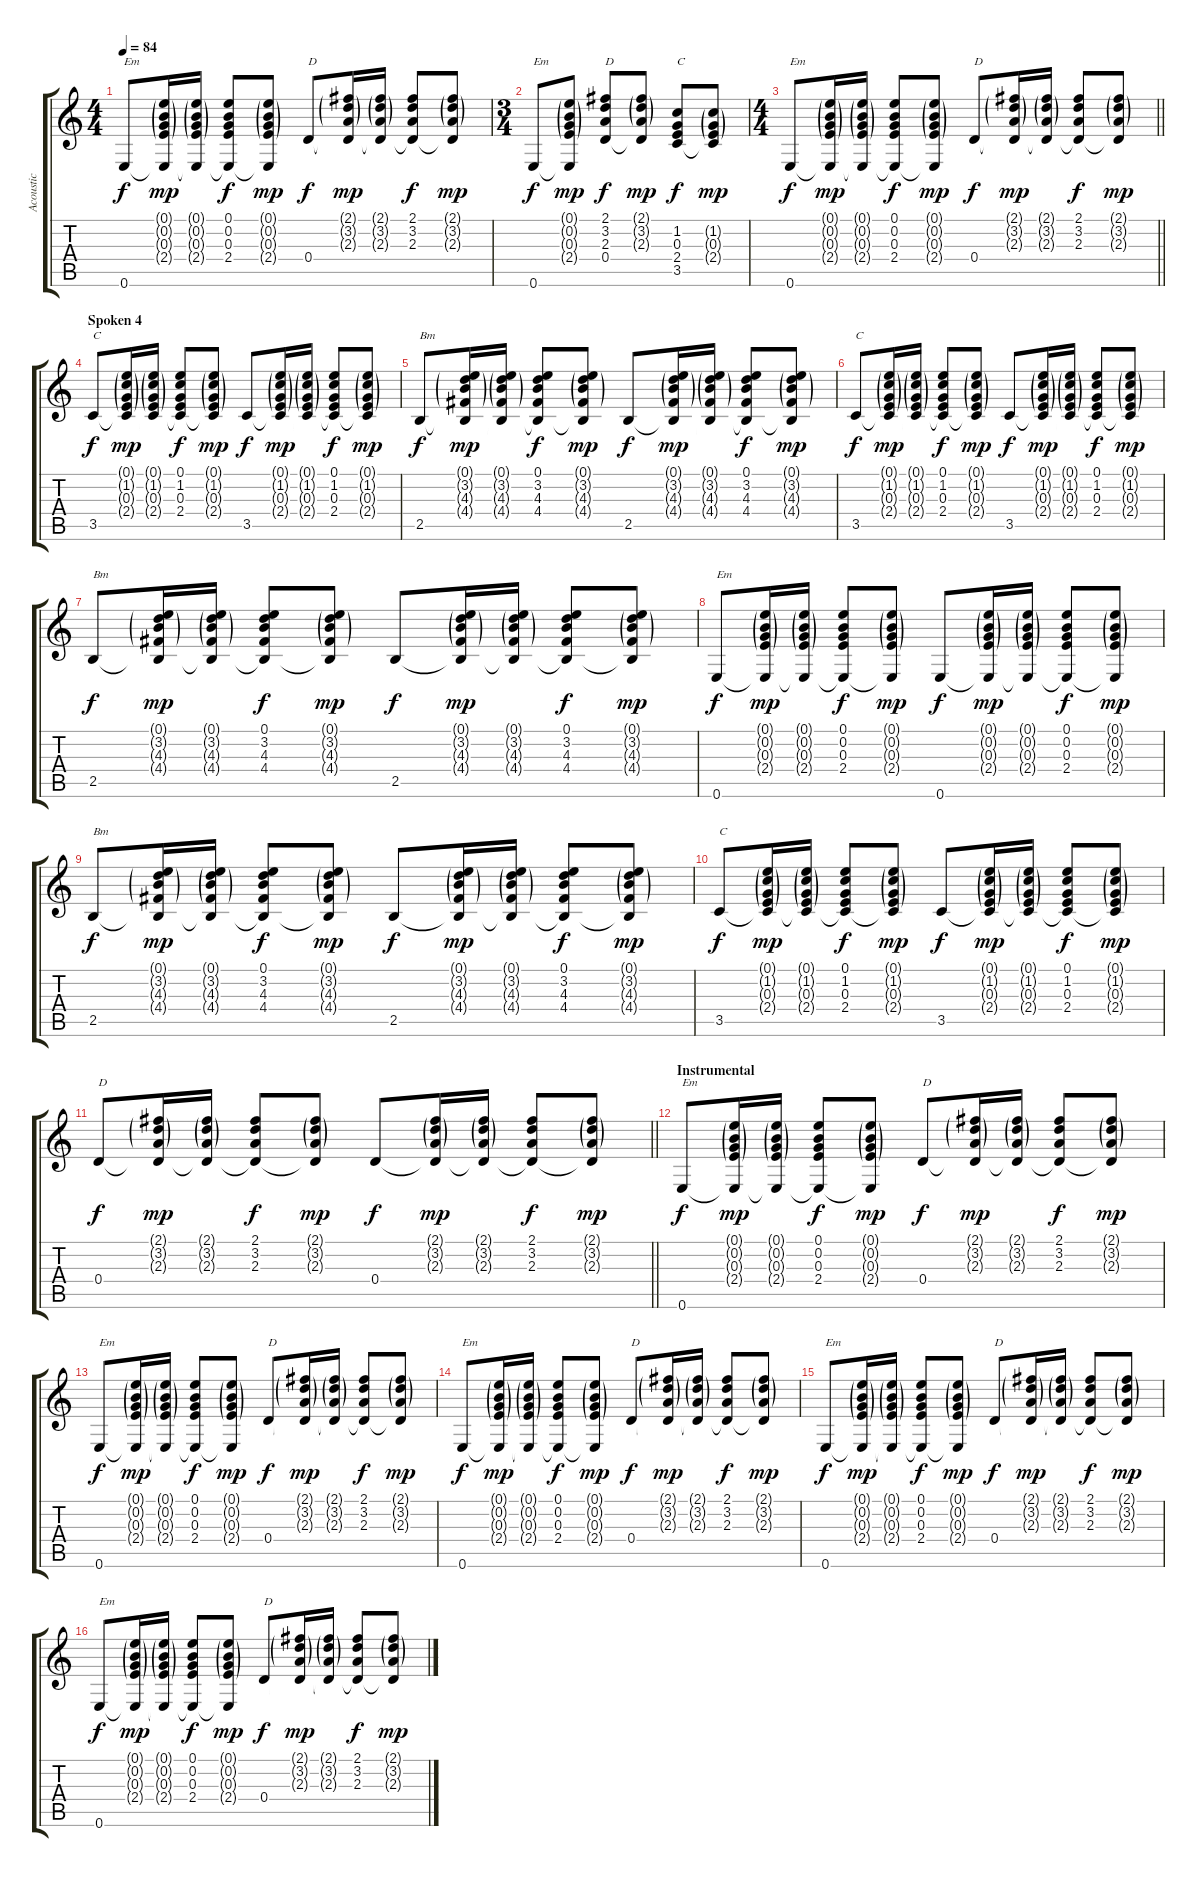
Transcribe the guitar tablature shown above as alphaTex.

\track ("Acoustic" "Acoustic") {instrument acousticguitarsteel}
\staff {score tabs}
\tuning (E4 B3 G3 D3 A2 E2) {hide}
\ts (4 4)
\tempo 84
\clef g2
\ks c
0.6.8{txt "Em" dy f} (0.1{g} 0.2{g} 0.3{g} 2.4{g} 0.6{t}).16{dy mp} (0.1{g} 0.2{g} 0.3{g} 2.4{g} 0.6{t}).16 (0.1 0.2 0.3 2.4 0.6{t}).8{dy f} (0.1{g} 0.2{g} 0.3{g} 2.4{g} 0.6{t}).8{dy mp} 0.4.8{txt "D" dy f} (2.1{g} 3.2{g} 2.3{g} 0.4{t}).16{dy mp} (2.1{g} 3.2{g} 2.3{g} 0.4{t}).16 (2.1 3.2 2.3 0.4{t}).8{dy f} (2.1{g} 3.2{g} 2.3{g} 0.4{t}).8{dy mp} |
\ts (3 4)
0.6.8{txt "Em" dy f} (0.1{g} 0.2{g} 0.3{g} 2.4{g} 0.6{t}).8{dy mp} (2.1 3.2 2.3 0.4).8{txt "D" dy f} (2.1{g} 3.2{g} 2.3{g} 0.4{t}).8{dy mp} (1.2 0.3 2.4 3.5).8{txt "C" dy f} (1.2{g} 0.3{g} 2.4{g} 3.5{t}).8{dy mp} |
\ts (4 4)
\barLineRight lightlight
0.6.8{txt "Em" dy f} (0.1{g} 0.2{g} 0.3{g} 2.4{g} 0.6{t}).16{dy mp} (0.1{g} 0.2{g} 0.3{g} 2.4{g} 0.6{t}).16 (0.1 0.2 0.3 2.4 0.6{t}).8{dy f} (0.1{g} 0.2{g} 0.3{g} 2.4{g} 0.6{t}).8{dy mp} 0.4.8{txt "D" dy f} (2.1{g} 3.2{g} 2.3{g} 0.4{t}).16{dy mp} (2.1{g} 3.2{g} 2.3{g} 0.4{t}).16 (2.1 3.2 2.3 0.4{t}).8{dy f} (2.1{g} 3.2{g} 2.3{g} 0.4{t}).8{dy mp} |
\section ("" "Spoken 4")
3.5.8{txt "C" dy f} (0.1{g} 1.2{g} 0.3{g} 2.4{g} 3.5{t}).16{dy mp} (0.1{g} 1.2{g} 0.3{g} 2.4{g} 3.5{t}).16 (0.1 1.2 0.3 2.4 3.5{t}).8{dy f} (0.1{g} 1.2{g} 0.3{g} 2.4{g} 3.5{t}).8{dy mp} 3.5.8{dy f} (0.1{g} 1.2{g} 0.3{g} 2.4{g} 3.5{t}).16{dy mp} (0.1{g} 1.2{g} 0.3{g} 2.4{g} 3.5{t}).16 (0.1 1.2 0.3 2.4 3.5{t}).8{dy f} (0.1{g} 1.2{g} 0.3{g} 2.4{g} 3.5{t}).8{dy mp} |
2.5.8{txt "Bm" dy f} (0.1{g} 3.2{g} 4.3{g} 4.4{g} 2.5{t}).16{dy mp} (0.1{g} 3.2{g} 4.3{g} 4.4{g} 2.5{t}).16 (0.1 3.2 4.3 4.4 2.5{t}).8{dy f} (0.1{g} 3.2{g} 4.3{g} 4.4{g} 2.5{t}).8{dy mp} 2.5.8{dy f} (0.1{g} 3.2{g} 4.3{g} 4.4{g} 2.5{t}).16{dy mp} (0.1{g} 3.2{g} 4.3{g} 4.4{g} 2.5{t}).16 (0.1 3.2 4.3 4.4 2.5{t}).8{dy f} (0.1{g} 3.2{g} 4.3{g} 4.4{g} 2.5{t}).8{dy mp} |
3.5.8{txt "C" dy f} (0.1{g} 1.2{g} 0.3{g} 2.4{g} 3.5{t}).16{dy mp} (0.1{g} 1.2{g} 0.3{g} 2.4{g} 3.5{t}).16 (0.1 1.2 0.3 2.4 3.5{t}).8{dy f} (0.1{g} 1.2{g} 0.3{g} 2.4{g} 3.5{t}).8{dy mp} 3.5.8{dy f} (0.1{g} 1.2{g} 0.3{g} 2.4{g} 3.5{t}).16{dy mp} (0.1{g} 1.2{g} 0.3{g} 2.4{g} 3.5{t}).16 (0.1 1.2 0.3 2.4 3.5{t}).8{dy f} (0.1{g} 1.2{g} 0.3{g} 2.4{g} 3.5{t}).8{dy mp} |
2.5.8{txt "Bm" dy f} (0.1{g} 3.2{g} 4.3{g} 4.4{g} 2.5{t}).16{dy mp} (0.1{g} 3.2{g} 4.3{g} 4.4{g} 2.5{t}).16 (0.1 3.2 4.3 4.4 2.5{t}).8{dy f} (0.1{g} 3.2{g} 4.3{g} 4.4{g} 2.5{t}).8{dy mp} 2.5.8{dy f} (0.1{g} 3.2{g} 4.3{g} 4.4{g} 2.5{t}).16{dy mp} (0.1{g} 3.2{g} 4.3{g} 4.4{g} 2.5{t}).16 (0.1 3.2 4.3 4.4 2.5{t}).8{dy f} (0.1{g} 3.2{g} 4.3{g} 4.4{g} 2.5{t}).8{dy mp} |
0.6.8{txt "Em" dy f} (0.1{g} 0.2{g} 0.3{g} 2.4{g} 0.6{t}).16{dy mp} (0.1{g} 0.2{g} 0.3{g} 2.4{g} 0.6{t}).16 (0.1 0.2 0.3 2.4 0.6{t}).8{dy f} (0.1{g} 0.2{g} 0.3{g} 2.4{g} 0.6{t}).8{dy mp} 0.6.8{dy f} (0.1{g} 0.2{g} 0.3{g} 2.4{g} 0.6{t}).16{dy mp} (0.1{g} 0.2{g} 0.3{g} 2.4{g} 0.6{t}).16 (0.1 0.2 0.3 2.4 0.6{t}).8{dy f} (0.1{g} 0.2{g} 0.3{g} 2.4{g} 0.6{t}).8{dy mp} |
2.5.8{txt "Bm" dy f} (0.1{g} 3.2{g} 4.3{g} 4.4{g} 2.5{t}).16{dy mp} (0.1{g} 3.2{g} 4.3{g} 4.4{g} 2.5{t}).16 (0.1 3.2 4.3 4.4 2.5{t}).8{dy f} (0.1{g} 3.2{g} 4.3{g} 4.4{g} 2.5{t}).8{dy mp} 2.5.8{dy f} (0.1{g} 3.2{g} 4.3{g} 4.4{g} 2.5{t}).16{dy mp} (0.1{g} 3.2{g} 4.3{g} 4.4{g} 2.5{t}).16 (0.1 3.2 4.3 4.4 2.5{t}).8{dy f} (0.1{g} 3.2{g} 4.3{g} 4.4{g} 2.5{t}).8{dy mp} |
3.5.8{txt "C" dy f} (0.1{g} 1.2{g} 0.3{g} 2.4{g} 3.5{t}).16{dy mp} (0.1{g} 1.2{g} 0.3{g} 2.4{g} 3.5{t}).16 (0.1 1.2 0.3 2.4 3.5{t}).8{dy f} (0.1{g} 1.2{g} 0.3{g} 2.4{g} 3.5{t}).8{dy mp} 3.5.8{dy f} (0.1{g} 1.2{g} 0.3{g} 2.4{g} 3.5{t}).16{dy mp} (0.1{g} 1.2{g} 0.3{g} 2.4{g} 3.5{t}).16 (0.1 1.2 0.3 2.4 3.5{t}).8{dy f} (0.1{g} 1.2{g} 0.3{g} 2.4{g} 3.5{t}).8{dy mp} |
\barLineRight lightlight
0.4.8{txt "D" dy f} (2.1{g} 3.2{g} 2.3{g} 0.4{t}).16{dy mp} (2.1{g} 3.2{g} 2.3{g} 0.4{t}).16 (2.1 3.2 2.3 0.4{t}).8{dy f} (2.1{g} 3.2{g} 2.3{g} 0.4{t}).8{dy mp} 0.4.8{dy f} (2.1{g} 3.2{g} 2.3{g} 0.4{t}).16{dy mp} (2.1{g} 3.2{g} 2.3{g} 0.4{t}).16 (2.1 3.2 2.3 0.4{t}).8{dy f} (2.1{g} 3.2{g} 2.3{g} 0.4{t}).8{dy mp} |
\section ("" "Instrumental")
0.6.8{txt "Em" dy f} (0.1{g} 0.2{g} 0.3{g} 2.4{g} 0.6{t}).16{dy mp} (0.1{g} 0.2{g} 0.3{g} 2.4{g} 0.6{t}).16 (0.1 0.2 0.3 2.4 0.6{t}).8{dy f} (0.1{g} 0.2{g} 0.3{g} 2.4{g} 0.6{t}).8{dy mp} 0.4.8{txt "D" dy f} (2.1{g} 3.2{g} 2.3{g} 0.4{t}).16{dy mp} (2.1{g} 3.2{g} 2.3{g} 0.4{t}).16 (2.1 3.2 2.3 0.4{t}).8{dy f} (2.1{g} 3.2{g} 2.3{g} 0.4{t}).8{dy mp} |
0.6.8{txt "Em" dy f} (0.1{g} 0.2{g} 0.3{g} 2.4{g} 0.6{t}).16{dy mp} (0.1{g} 0.2{g} 0.3{g} 2.4{g} 0.6{t}).16 (0.1 0.2 0.3 2.4 0.6{t}).8{dy f} (0.1{g} 0.2{g} 0.3{g} 2.4{g} 0.6{t}).8{dy mp} 0.4.8{txt "D" dy f} (2.1{g} 3.2{g} 2.3{g} 0.4{t}).16{dy mp} (2.1{g} 3.2{g} 2.3{g} 0.4{t}).16 (2.1 3.2 2.3 0.4{t}).8{dy f} (2.1{g} 3.2{g} 2.3{g} 0.4{t}).8{dy mp} |
0.6.8{txt "Em" dy f} (0.1{g} 0.2{g} 0.3{g} 2.4{g} 0.6{t}).16{dy mp} (0.1{g} 0.2{g} 0.3{g} 2.4{g} 0.6{t}).16 (0.1 0.2 0.3 2.4 0.6{t}).8{dy f} (0.1{g} 0.2{g} 0.3{g} 2.4{g} 0.6{t}).8{dy mp} 0.4.8{txt "D" dy f} (2.1{g} 3.2{g} 2.3{g} 0.4{t}).16{dy mp} (2.1{g} 3.2{g} 2.3{g} 0.4{t}).16 (2.1 3.2 2.3 0.4{t}).8{dy f} (2.1{g} 3.2{g} 2.3{g} 0.4{t}).8{dy mp} |
0.6.8{txt "Em" dy f} (0.1{g} 0.2{g} 0.3{g} 2.4{g} 0.6{t}).16{dy mp} (0.1{g} 0.2{g} 0.3{g} 2.4{g} 0.6{t}).16 (0.1 0.2 0.3 2.4 0.6{t}).8{dy f} (0.1{g} 0.2{g} 0.3{g} 2.4{g} 0.6{t}).8{dy mp} 0.4.8{txt "D" dy f} (2.1{g} 3.2{g} 2.3{g} 0.4{t}).16{dy mp} (2.1{g} 3.2{g} 2.3{g} 0.4{t}).16 (2.1 3.2 2.3 0.4{t}).8{dy f} (2.1{g} 3.2{g} 2.3{g} 0.4{t}).8{dy mp} |
0.6.8{txt "Em" dy f} (0.1{g} 0.2{g} 0.3{g} 2.4{g} 0.6{t}).16{dy mp} (0.1{g} 0.2{g} 0.3{g} 2.4{g} 0.6{t}).16 (0.1 0.2 0.3 2.4 0.6{t}).8{dy f} (0.1{g} 0.2{g} 0.3{g} 2.4{g} 0.6{t}).8{dy mp} 0.4.8{txt "D" dy f} (2.1{g} 3.2{g} 2.3{g} 0.4{t}).16{dy mp} (2.1{g} 3.2{g} 2.3{g} 0.4{t}).16 (2.1 3.2 2.3 0.4{t}).8{dy f} (2.1{g} 3.2{g} 2.3{g} 0.4{t}).8{dy mp}
